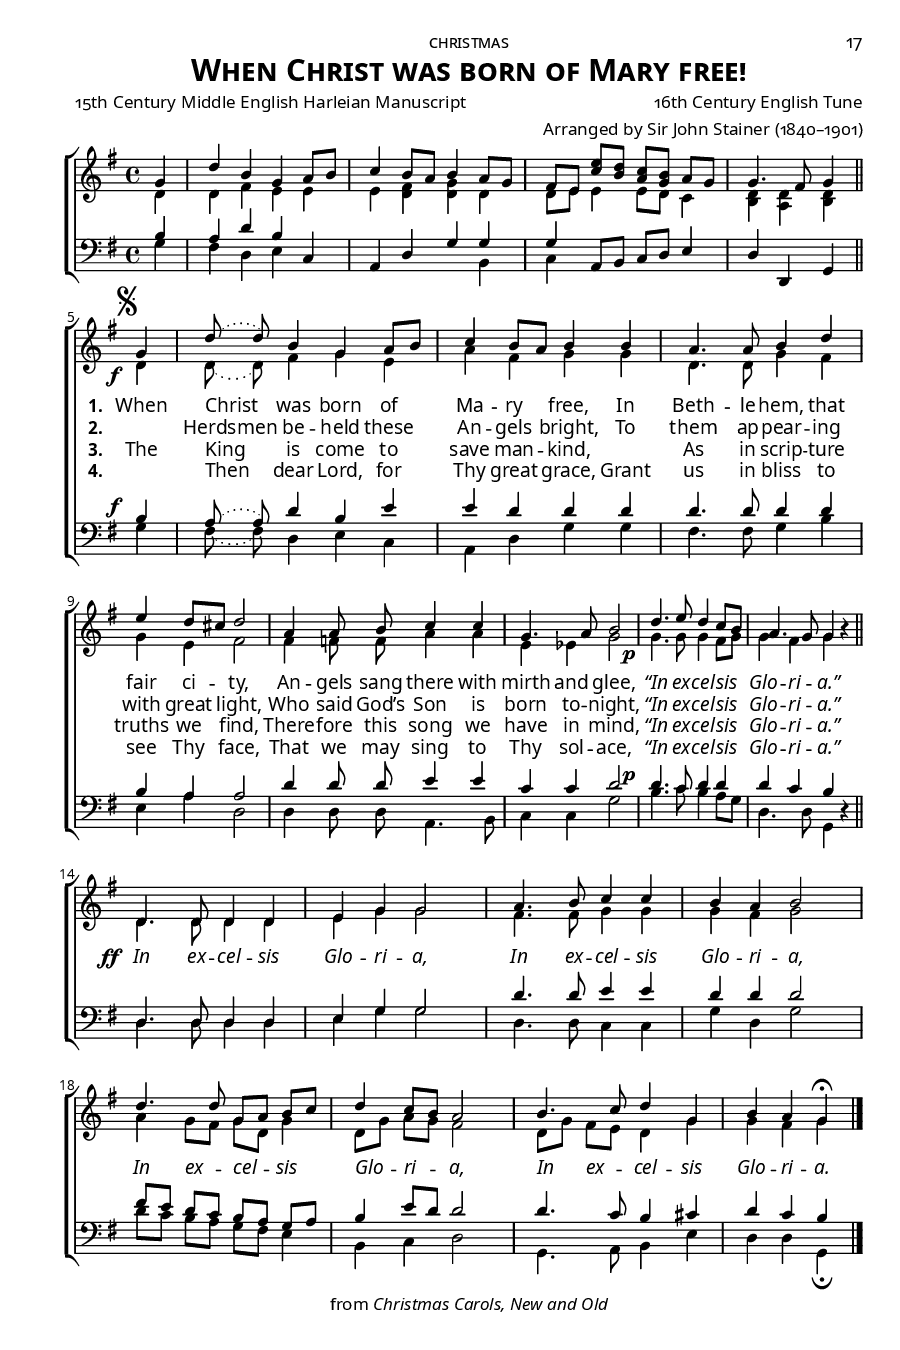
\version "2.14.2"
\include "util.ly"
\header {
  title = \markup{\override #'(font-name . "Garamond Premier Pro Semibold"){ \abs-fontsize #15 \smallCapsOldStyle"When Christ was born of Mary free!"}}
  poet = \markup\oldStyleNum"15th Century Middle English Harleian Manuscript"
  composer = \markup\oldStyleNum"16th Century English Tune"
  arranger = \markup\oldStyleNum"Arranged by Sir John Stainer (1840–1901)"
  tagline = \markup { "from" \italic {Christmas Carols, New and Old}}
}
\paper {
  paper-height = 9\in
  paper-width = 6\in
  indent = 0\in
  %system-system-spacing = #'((basic-distance . 10) (padding . 0))
  system-system-spacing =
    #'((basic-distance . 0)
       (minimum-distance . 0)
       (padding . -3)
       (stretchability . 100))
  ragged-last-bottom = ##f
  ragged-bottom = ##f
  two-sided = ##t
  inner-margin = 0.5\in
  outer-margin = 0.25\in
  top-margin = 0.25\in
  bottom-margin = 0.25\in
  first-page-number = #017
  print-first-page-number = ##t
  headerLine = \markup{\override #'(font-name . "Garamond Premier Pro") \smallCapsOldStyle"christmas"}
  oddHeaderMarkup = \markup\fill-line{
     \override #'(font-name . "Garamond Premier Pro")\abs-fontsize #8.5
     \combine 
        \fill-line{"" \on-the-fly #print-page-number-check-first
        \oldStylePageNum""
        }
        \fill-line{\headerLine}
  }
  evenHeaderMarkup = \markup {
     \override #'(font-name . "Garamond Premier Pro")\abs-fontsize #8.5
     \combine
        \on-the-fly #print-page-number-check-first
        \oldStylePageNum""
        \fill-line{\headerLine}
  }
}
#(set-global-staff-size 15) \paper{ #(define fonts (make-pango-font-tree "GoudyOlSt BT" "Garamond Premier Pro" "Garamond Premier Pro" (/ 15 20))) }
global = {
  \key g \major
  \time 4/4
  \autoBeamOff
  \override DynamicLineSpanner #'staff-padding = #0.0
  \override DynamicLineSpanner #'Y-extent = #'(1 . 1)
  \override DynamicText #'X-offset = #-3.5
}

sopMusic = \relative c'' {
  \partial 4 g4 |
  d' b g a8[ b] |
  c4 b8[ a] b4 a8[ g] |
  fis[ e] <e' c>[ <d b>] <c a>[ <b g>] a[ g] |
  \partial 4*3 g4. fis8 g4 | \break
  
  \mark \markup {\musicglyph #"scripts.segno"} \partial 4 g4_\f |
  \slurDotted d'8\noBeam(d) \slurSolid b4 g a8[ b] |
  c4 b8[ a] b4 b |
  a4. a8 b4 d |
  
  e d8[ cis] d2 |
  a4 a8\noBeam b8 c4 c |
  g4. a8 b2 |
  d4._\p e8 d4 c8[ b] |
  
  a4. g8 g4 b4\rest | \bar "||" \break
  d,4. d8 d4 d |
  e g g2 |
  a4. b8 c4 c |
  
  b a b2 | \break
  d4. d8 g,8[ a] b[ c] |
  d4 c8[ b] a2 |
  b4. c8 d4 g, |
  \partial 4*3 b a g4\fermata \bar "|."
  
}
sopWords = \lyricmode {
  
}

altoMusic = \relative c' {
  d4 |
  d fis e e |
  e <d fis> <d g> d |
  d8[ e] e4 e8[ d] c4 |
  <b d> <a d> <b d> |
  
  d |
  \slurDotted d8\noBeam( d) \slurSolid fis4 g e |
  a fis g g |
  d4. d8 g4 fis |
  
  g e fis2 |
  fis4 f8\noBeam f a4 a |
  e ees g2 |
  g4. g8 g4 fis8[ g] |
  
  g4 fis g s | \bar "||"
  d4. d8 d4 d |
  e g g2 |
  fis4. fis8 g4 g |
  
  g fis g2 |
  a4 g8[ fis] g[ d] g4 |
  d8[ g] a[ g] fis2 |
  d8[ g] fis[ e] d4 g |
  
  g fis g \bar "|."
}
altoWords = {
  \dropLyricsVI
  \lyricmode {
    \repeat unfold 16 { \skip 1 }
    \set stanza = #"1. "
    When Christ was born of Ma -- ry free,
    In Beth -- le -- hem, that fair ci -- ty,
    An -- gels sang there with mirth and glee,
    \markup\italic “In \markup\italic ex -- \markup\italic cel -- \markup\italic sis \markup\italic Glo -- \markup\italic ri -- \markup\italic a.”
  }
  \set stanza = \markup\dynamic"ff "
  \lyricmode {
    \dropLyricsIV
    \markup\italic In \markup\italic ex -- \markup\italic cel -- \markup\italic sis \markup\italic Glo -- \markup\italic ri -- \markup\italic a,
    \markup\italic In \markup\italic ex -- \markup\italic cel -- \markup\italic sis \markup\italic Glo -- \markup\italic ri -- \markup\italic a,
    \markup\italic In \markup\italic ex -- \markup\italic cel -- \markup\italic sis \markup\italic Glo -- \markup\italic ri -- \markup\italic a,
    \markup\italic In \markup\italic ex -- \markup\italic cel -- \markup\italic sis \markup\italic Glo -- \markup\italic ri -- \markup\italic a.
  }
}
altoWordsII = \lyricmode {
  \dropLyricsVI
  \repeat unfold 16 { \skip 1 }
  \set stanza = #"2. "
  \set ignoreMelismata = ##t
  _ Herds -- men
  \unset ignoreMelismata
  be -- held these An -- gels bright,
  To them ap -- pear -- ing with great light,
  Who said God’s Son is born to -- night,
  \markup\italic “In \markup\italic ex -- \markup\italic cel -- \markup\italic sis \markup\italic Glo -- \markup\italic ri -- \markup\italic a.”
}
altoWordsIII = \lyricmode {
  \dropLyricsVI
  \repeat unfold 16 { \skip 1 }
  \set stanza = #"3. "
  The King is come to save man -- kind, ""
  As in scrip -- ture truths we find,
  There -- fore this song we have in mind,
  \markup\italic “In \markup\italic ex -- \markup\italic cel -- \markup\italic sis \markup\italic Glo -- \markup\italic ri -- \markup\italic a.”
}
altoWordsIV = \lyricmode {
  \dropLyricsVI
  \repeat unfold 16 { \skip 1 }
  \set stanza = #"4. "
  _ Then dear Lord, for Thy great grace,
  Grant us in bliss to see Thy face,
  That we may sing to Thy sol -- ace,
  \markup\italic “In \markup\italic ex -- \markup\italic cel -- \markup\italic sis \markup\italic Glo -- \markup\italic ri -- \markup\italic a.”
}

tenorMusic = \relative c' {
  b4 |
  a d b c, |
  a d g g |
  g a,8[ b] c[ d] e4 |
  d d, g \bar "||"
  
  b'^\f |
  \slurDotted a8\noBeam( a) \slurSolid d4 b e |
  e d d d |
  d4. d8 d4 d |
  
  b a a2 |
  d4 d8\noBeam d e4 e |
  c c d2
  d4.^\p c8 d4 d |
  
  d c b s \bar "||"
  d,4. d8 d4 d |
  e g g2 |
  d'4. d8 e4 e |
  d d d2 |
  fis8[ e] d[ c] b[ a] g[ a] |
  b4 e8[ d] d2 |
  d4. c8 b4 cis |
  
  d c b \bar "|."
}
tenorWords = \lyricmode {

}

bassMusic = \relative c' {
  g4 |
  fis d e s |
  s4*3 b4 |
  c s4*3 |
  s4*3 \bar "||"
  
  g'4 |
  \slurDotted fis8\noBeam( fis) \slurSolid d4 e c |
  a d g g |
  fis4. fis8 g4 b |
  
  e, a d,2 |
  d4 d8\noBeam d a4. b8 |
  c4 c g'2 |
  b4. c8 b4 a8[ g] |
  
  d4. d8 g,4 d'\rest |
  d4. d8 d4 d |
  e g g2 |
  d4. d8 c4 c |
  
  g' d g2 |
  d'8[ c] b[ a] g[ fis] e4 |
  b c d2 |
  g,4. a8 b4 e |
  
  d d g,\fermata \bar "|."
}
bassWords = \lyricmode {

}

\score {
  <<
   \new ChoirStaff <<
%    \new Lyrics = sopranos \with { \override VerticalAxisGroup #'nonstaff-relatedstaff-spacing = #'((basic-distance . 1)) }
    \new Staff = women <<
      \new Voice = "sopranos" { \voiceOne << \global \sopMusic >> }
      \new Voice = "altos" { \voiceTwo << \global \altoMusic >> }
    >>
    \new Lyrics \with { alignAboveContext = #"women" \override VerticalAxisGroup #'nonstaff-relatedstaff-spacing = #'((basic-distance . 1))} \lyricsto "sopranos" \sopWords
    \new Lyrics = "altosIV"  \with { alignBelowContext = #"women" } \lyricsto "altos" \altoWordsIV
    \new Lyrics = "altosIII"  \with { alignBelowContext = #"women" } \lyricsto "altos" \altoWordsIII
    \new Lyrics = "altosII"  \with { alignBelowContext = #"women" } \lyricsto "altos" \altoWordsII
    \new Lyrics = "altos"  \with { alignBelowContext = #"women" } \lyricsto "altos" \altoWords
   \new Staff = men <<
      \clef bass
      \new Voice = "tenors" { \voiceOne << \global \tenorMusic >> }
      \new Voice = "basses" { \voiceTwo << \global \bassMusic >> }
    >>
    \new Lyrics \with { alignAboveContext = #"men" \override VerticalAxisGroup #'nonstaff-relatedstaff-spacing = #'((basic-distance . 1)) } \lyricsto "tenors" \tenorWords
    \new Lyrics \with { alignBelowContext = #"men" \override VerticalAxisGroup #'nonstaff-relatedstaff-spacing = #'((basic-distance . 1)) } \lyricsto "basses" \bassWords
  >>
%    \new PianoStaff << \new Staff { \new Voice { \pianoRH } } \new Staff { \clef "bass" \pianoLH } >>
  >>
  \layout {
    \context {
      \Score
      \override SpacingSpanner #'base-shortest-duration = #(ly:make-moment 1 2)
      \override SpacingSpanner #'common-shortest-duration = #(ly:make-moment 1 2)
    }
    \context {
      % Remove all empty staves
      % \Staff \RemoveEmptyStaves \override VerticalAxisGroup #'remove-first = ##t
    }
  }
  \midi {
    %\tempo 4 = 90
    \set Staff.midiInstrument = "flute"
  
    \context {
      \Voice
      \remove "Dynamic_performer"
    }
  }
}
